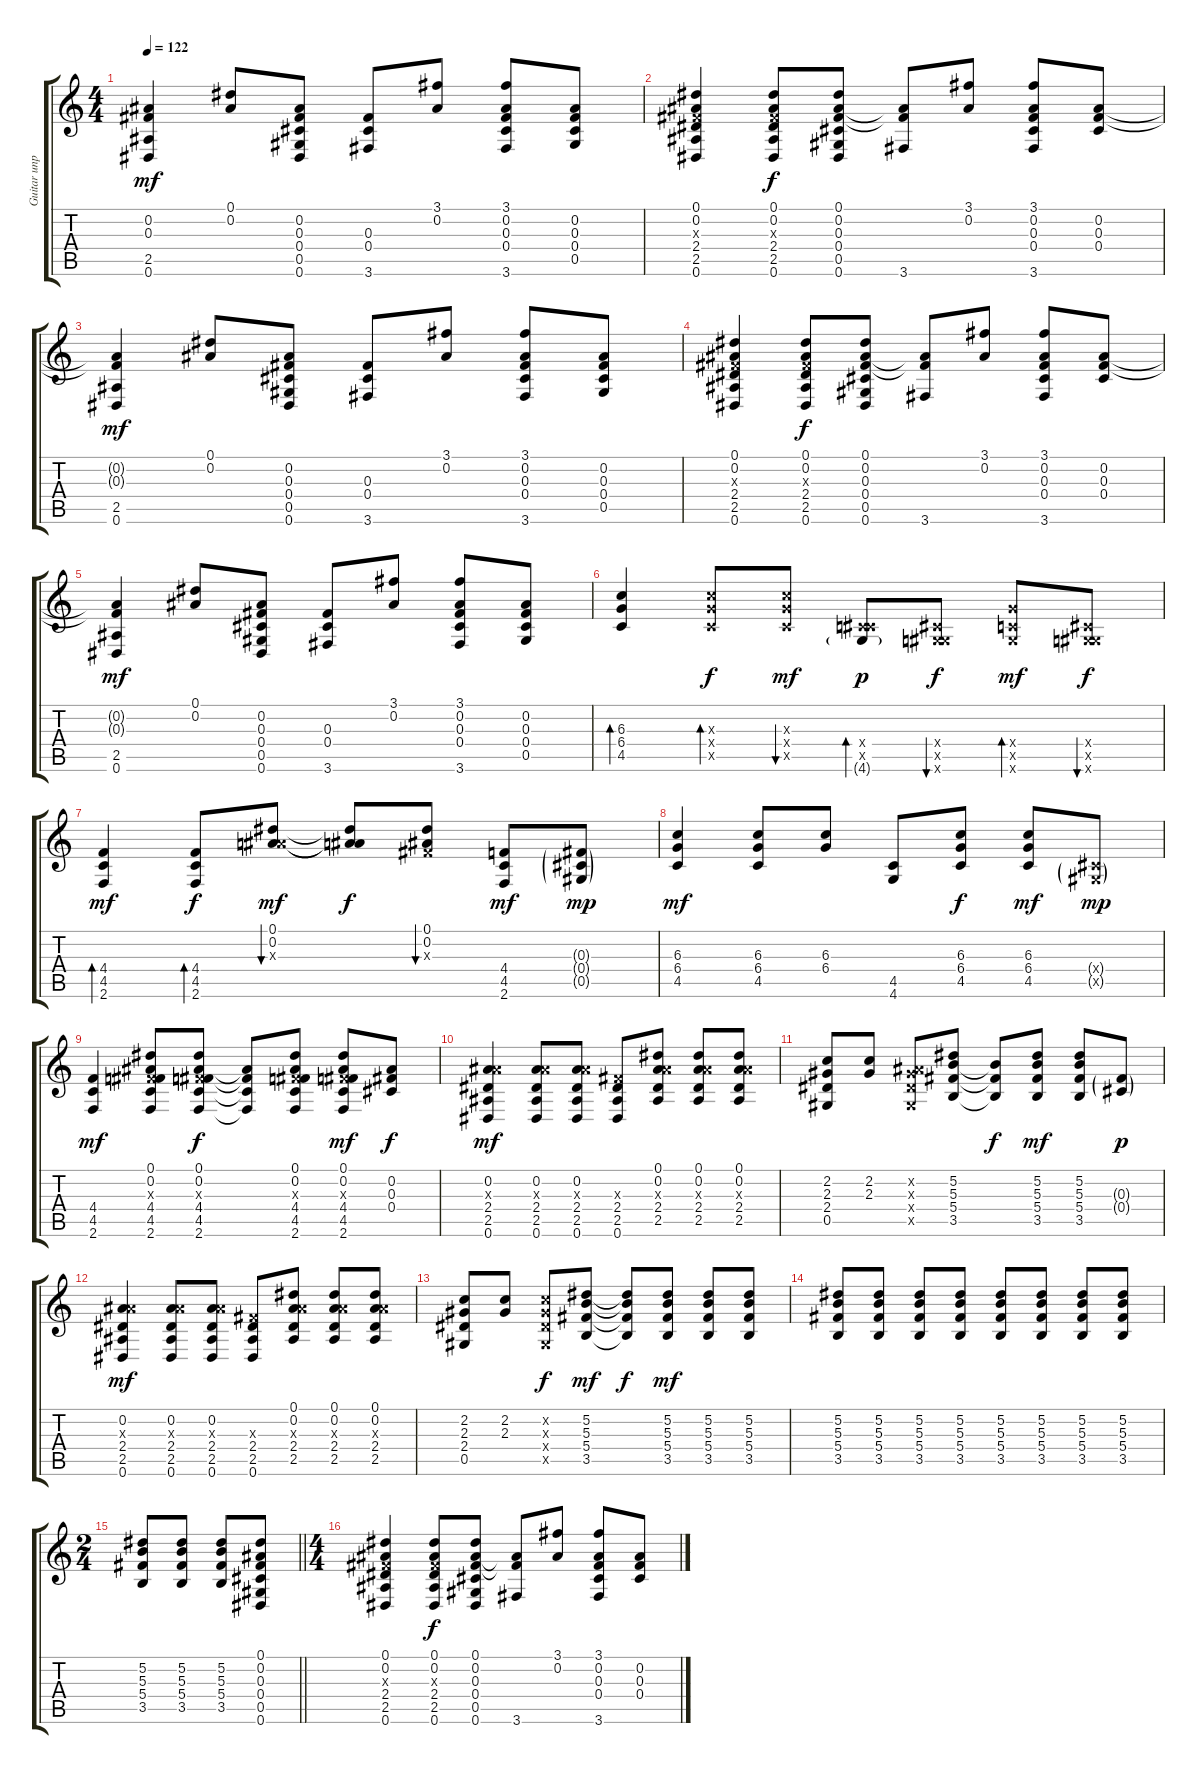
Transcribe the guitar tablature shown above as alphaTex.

\track ("Guitar unplugged" "Guitar unp") {instrument acousticguitarsteel}
\staff {score tabs}
\tuning (Eb4 Bb3 Gb3 Db3 Ab2 Eb2) {hide}
\ts (4 4)
\tempo 122
\clef g2
\ks c
(0.2{t} 0.3{t} 2.5 0.6).4{dy mf} (0.1 0.2).8 (0.2 0.3 0.4 0.5 0.6).8 (0.3 0.4 3.6).8 (3.1 0.2).8 (3.1 0.2 0.3 0.4 3.6).8 (0.2 0.3 0.4 0.5).8 |
(0.1 0.2 0.3{x} 2.4 2.5 0.6).4 (0.1 0.2 0.3{x} 2.4 2.5 0.6).8{dy f} (0.1 0.2 0.3 0.4 0.5 0.6).8 (0.2{t} 0.3{t} 3.6).8 (3.1 0.2).8 (3.1 0.2 0.3 0.4 3.6).8 (0.2 0.3 0.4).8 |
(0.2{t} 0.3{t} 2.5 0.6).4{dy mf} (0.1 0.2).8 (0.2 0.3 0.4 0.5 0.6).8 (0.3 0.4 3.6).8 (3.1 0.2).8 (3.1 0.2 0.3 0.4 3.6).8 (0.2 0.3 0.4 0.5).8 |
(0.1 0.2 0.3{x} 2.4 2.5 0.6).4 (0.1 0.2 0.3{x} 2.4 2.5 0.6).8{dy f} (0.1 0.2 0.3 0.4 0.5 0.6).8 (0.2{t} 0.3{t} 3.6).8 (3.1 0.2).8 (3.1 0.2 0.3 0.4 3.6).8 (0.2 0.3 0.4).8 |
(0.2{t} 0.3{t} 2.5 0.6).4{dy mf} (0.1 0.2).8 (0.2 0.3 0.4 0.5 0.6).8 (0.3 0.4 3.6).8 (3.1 0.2).8 (3.1 0.2 0.3 0.4 3.6).8 (0.2 0.3 0.4 0.5).8 |
(6.3 6.4 4.5).4{bd 60} (6.3{x} 6.4{x} 4.5{x}).8{bd 60 dy f} (6.3{x} 6.4{x} 4.5{x}).8{bu 60 dy mf} (0.4{x} 4.5{x} 4.6{g}).8{bd 60 dy p} (0.4{x} 0.5{x} 4.6{x}).8{bu 60 dy f} (6.4{x} 4.5{x} 4.6{x}).8{bd 60 dy mf} (0.4{x} 0.5{x} 4.6{x}).8{bu 60 dy f} |
(4.4 4.5 2.6).4{bd 60 dy mf} (4.4 4.5 2.6).8{bd 60 dy f} (0.1 0.2 3.3{x}).8{bu 60 dy mf} (0.1{t} 0.2{t} 3.3{t}).8{dy f} (0.1 0.2 0.3{x}).8{bu 60} (4.4 4.5 2.6).8{dy mf} (0.3{g} 0.4{g} 0.5{g}).8{dy mp} |
(6.3 6.4 4.5).4{dy mf} (6.3 6.4 4.5).8 (6.3 6.4).8 (4.5 4.6).8 (6.3 6.4 4.5).8{dy f} (6.3 6.4 4.5).8{dy mf} (0.4{g x} 0.5{g x}).8{dy mp} |
(4.4 4.5 2.6).4{dy mf} (0.1 0.2 0.3{x} 4.4 4.5 2.6).8 (0.1 0.2 0.3{x} 4.4 4.5 2.6).8{dy f} (0.2{t} 4.4{t} 4.5{t} 2.6{t}).8 (0.1 0.2 0.3{x} 4.4 4.5 2.6).8 (0.1 0.2 0.3{x} 4.4 4.5 2.6).8{dy mf} (0.2 0.3 0.4).8{dy f} |
(0.2 4.3{x} 2.4 2.5 0.6).4{dy mf} (0.2 4.3{x} 2.4 2.5 0.6).8 (0.2 4.3{x} 2.4 2.5 0.6).8 (0.3{x} 2.4 2.5 0.6).8 (0.1 0.2 4.3{x} 2.4 2.5).8 (0.1 0.2 4.3{x} 2.4 2.5).8 (0.1 0.2 4.3{x} 2.4 2.5).8 |
(2.2 2.3 2.4 0.5).8 (2.2 2.3).8 (0.2{x} 2.3{x} 2.4{x} 0.5{x}).8 (5.2 5.3 5.4 3.5).8 (5.3{t} 5.4{t} 3.5{t}).8{dy f} (5.2 5.3 5.4 3.5).8{dy mf} (5.2 5.3 5.4 3.5).8 (0.3{g} 0.4{g}).8{dy p} |
(0.2 4.3{x} 2.4 2.5 0.6).4{dy mf} (0.2 4.3{x} 2.4 2.5 0.6).8 (0.2 4.3{x} 2.4 2.5 0.6).8 (0.3{x} 2.4 2.5 0.6).8 (0.1 0.2 4.3{x} 2.4 2.5).8 (0.1 0.2 4.3{x} 2.4 2.5).8 (0.1 0.2 4.3{x} 2.4 2.5).8 |
(2.2 2.3 2.4 0.5).8 (2.2 2.3).8 (2.2{x} 2.3{x} 2.4{x} 0.5{x}).8{dy f} (5.2 5.3 5.4 3.5).8{dy mf} (5.2{t} 5.3{t} 5.4{t} 3.5{t}).8{dy f} (5.2 5.3 5.4 3.5).8{dy mf} (5.2 5.3 5.4 3.5).8 (5.2 5.3 5.4 3.5).8 |
(5.2 5.3 5.4 3.5).8 (5.2 5.3 5.4 3.5).8 (5.2 5.3 5.4 3.5).8 (5.2 5.3 5.4 3.5).8 (5.2 5.3 5.4 3.5).8 (5.2 5.3 5.4 3.5).8 (5.2 5.3 5.4 3.5).8 (5.2 5.3 5.4 3.5).8 |
\ts (2 4)
\barLineRight lightlight
(5.2 5.3 5.4 3.5).8 (5.2 5.3 5.4 3.5).8 (5.2 5.3 5.4 3.5).8 (0.1 0.2 0.3 0.4 0.5 0.6).8 |
\ts (4 4)
(0.1 0.2 0.3{x} 2.4 2.5 0.6).4 (0.1 0.2 0.3{x} 2.4 2.5 0.6).8{dy f} (0.1 0.2 0.3 0.4 0.5 0.6).8 (0.2{t} 0.3{t} 3.6).8 (3.1 0.2).8 (3.1 0.2 0.3 0.4 3.6).8 (0.2 0.3 0.4).8
